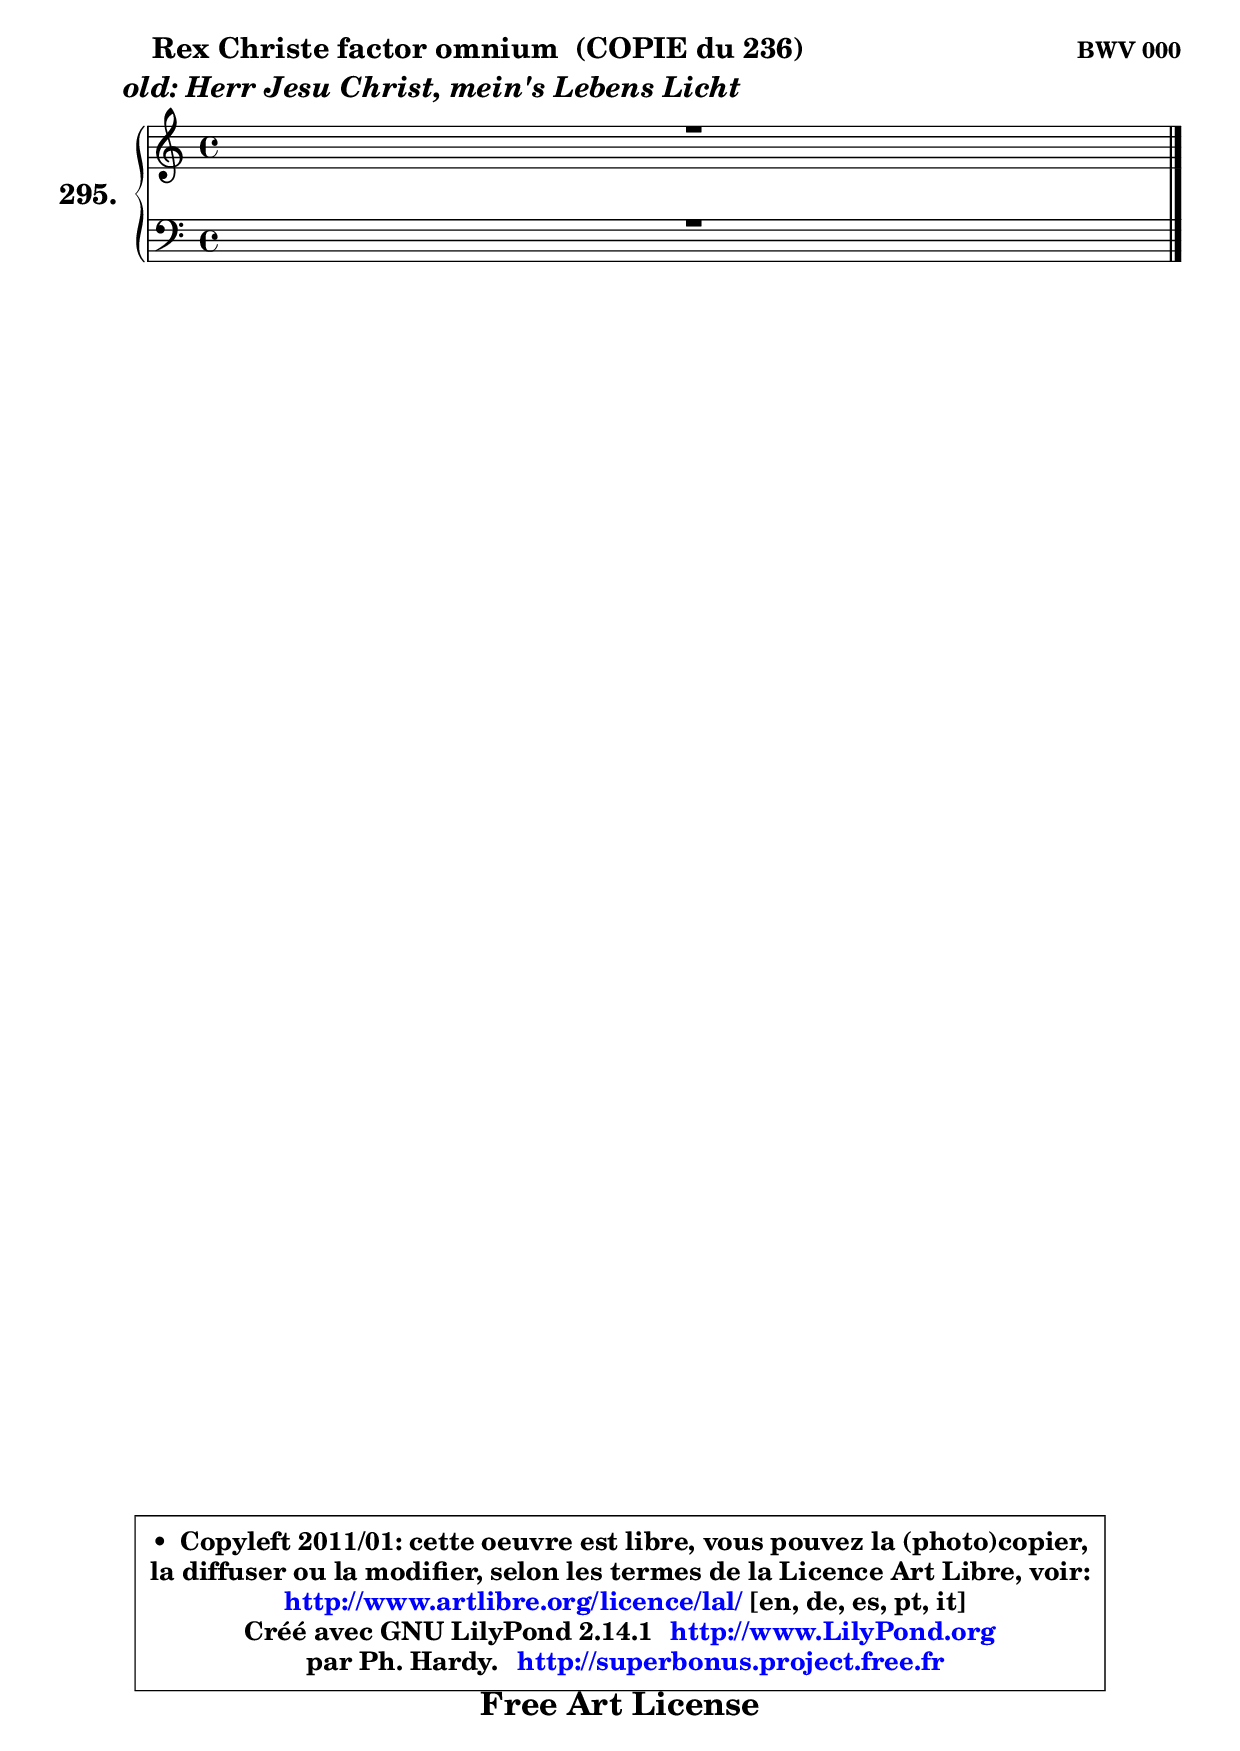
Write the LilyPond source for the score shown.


\version "2.14.1"

    \paper {
%	system-system-spacing #'padding = #0.1
%	score-system-spacing #'padding = #0.1
%	ragged-bottom = ##f
%	ragged-last-bottom = ##f
	ragged-right = ##f
	}

    \header {
      opus = \markup { \bold "BWV 000" }
      piece = \markup { \fontsize #2 \bold \column \center-align { \line { \hspace #9 "Rex Christe factor omnium  (COPIE du 236)" }
                     \line { \italic "old: Herr Jesu Christ, mein's Lebens Licht" }
                 } }
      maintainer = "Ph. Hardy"
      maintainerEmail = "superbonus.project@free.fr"
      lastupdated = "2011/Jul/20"
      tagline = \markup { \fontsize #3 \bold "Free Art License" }
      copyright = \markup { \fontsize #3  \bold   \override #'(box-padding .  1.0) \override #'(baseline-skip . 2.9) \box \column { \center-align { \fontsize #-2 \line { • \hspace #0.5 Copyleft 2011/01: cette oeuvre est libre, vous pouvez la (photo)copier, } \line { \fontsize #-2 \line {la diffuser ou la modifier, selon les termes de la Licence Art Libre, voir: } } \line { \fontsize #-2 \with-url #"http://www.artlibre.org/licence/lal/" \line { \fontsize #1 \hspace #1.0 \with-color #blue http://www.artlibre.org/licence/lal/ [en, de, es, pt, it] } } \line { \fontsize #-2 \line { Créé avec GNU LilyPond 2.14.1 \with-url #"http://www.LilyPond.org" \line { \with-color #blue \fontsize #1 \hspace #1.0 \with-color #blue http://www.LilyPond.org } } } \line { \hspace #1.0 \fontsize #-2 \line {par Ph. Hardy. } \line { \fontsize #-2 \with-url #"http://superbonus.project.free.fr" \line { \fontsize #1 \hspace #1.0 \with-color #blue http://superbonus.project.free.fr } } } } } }

	  }

  guidemidi = {
	\tempo 4 = 78

	}

  upper = {
	\time 4/4
	\key c \major
	\clef treble
	\voiceOne
	<< { 
	% SOPRANO
	\set Voice.midiInstrument = "acoustic grand"
	\relative c' {
	R1 |
        \bar "|."
	} % fin de relative
	}

	\context Voice="1" { \voiceTwo 
	% ALTO
	\set Voice.midiInstrument = "acoustic grand"
	\relative c' {
	
        \bar "|."
	} % fin de relative
	\oneVoice
	} >>
	}

    lower = {
	\time 4/4
	\key c \major
	\clef bass
	\voiceOne
	<< { 
	% TENOR
	\set Voice.midiInstrument = "acoustic grand"
	\relative c' {
	R1 |
        \bar "|."
	} % fin de relative
	}
	\context Voice="1" { \voiceTwo 
	% BASS
	\set Voice.midiInstrument = "acoustic grand"
	\relative c {
        
        \bar "|."
	} % fin de relative
	\oneVoice
	} >>
	}


    \score { 

	\new PianoStaff <<
	\set PianoStaff.instrumentName = \markup { \bold \huge "295." }
	\new Staff = "upper" \upper
	\new Staff = "lower" \lower
	>>

    \layout {
%	ragged-last = ##f
	   }

         } % fin de score

  \score {
    \unfoldRepeats { << \guidemidi \upper \lower >> }
    \midi {
    \context {
     \Staff
      \remove "Staff_performer"
               }

     \context {
      \Voice
       \consists "Staff_performer"
                }

     \context { 
      \Score
      tempoWholesPerMinute = #(ly:make-moment 78 4)
		}
	    }
	}

